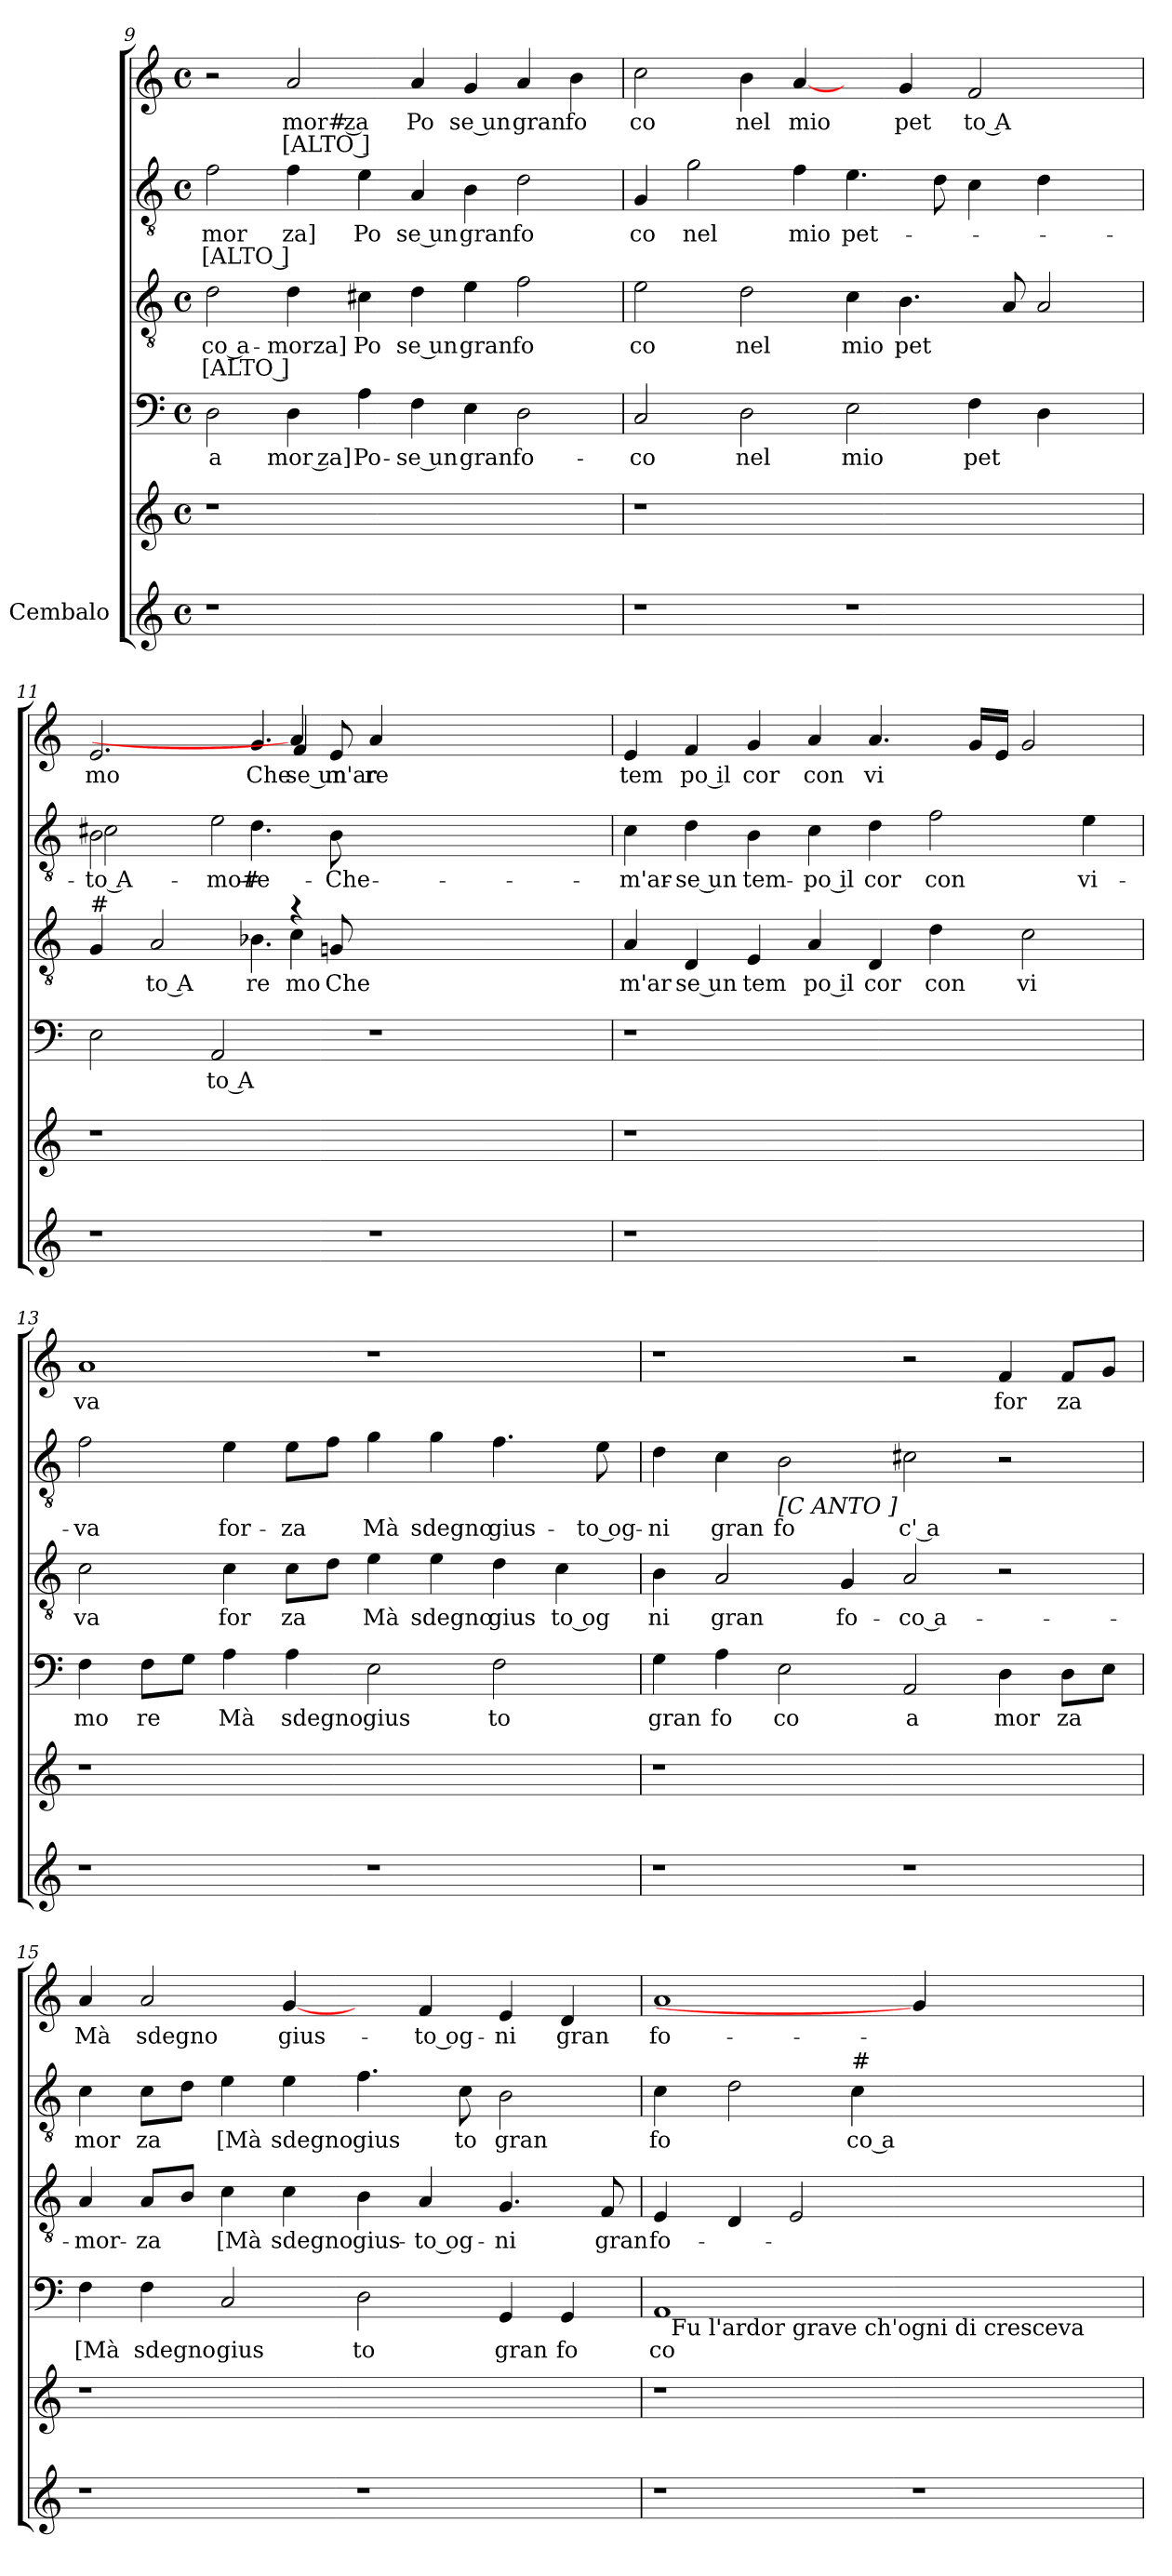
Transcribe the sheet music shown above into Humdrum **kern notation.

**kern	**kern	**kern	**text	**kern	**text	**text	**kern	**text	**text	**kern	**text	**text
*part5	*part5	*part4	*part4	*part3	*part3	*part3	*part2	*part2	*part2	*part1	*part1	*part1
*staff6	*staff5	*staff4	*staff4	*staff3	*staff3	*staff3	*staff2	*staff2	*staff2	*staff1	*staff1	*staff1
*I"Cembalo	*	*	*	*	*	*	*	*	*	*	*	*
!!LO:PB:g=z
*clefG2	*clefG2	*clefF4	*	*clefGv2	*	*	*clefGv2	*	*	*clefG2	*	*
*k[]	*k[]	*k[]	*	*k[]	*	*	*k[]	*	*	*k[]	*	*
*C:	*C:	*C:	*	*C:	*	*	*C:	*	*	*C:	*	*
*M4/4	*M4/4	*M4/4	*	*M4/4	*	*	*M4/4	*	*	*M4/4	*	*
*met(c)	*met(c)	*met(c)	*	*met(c)	*	*	*met(c)	*	*	*met(c)	*	*
=9	=9	=9	=9	=9	=9	=9	=9	=9	=9	=9	=9	=9
!	!	!	!LO:LY:b	!	!LO:LY:b	!LO:LY:b	!	!LO:LY:b	!LO:LY:b	!	!	!
1r	1r	2D\	a	2d\	-co a-	[ALTO ]	2f\	mor	[ALTO ]	2r	.	.
!	!	!	!LO:LY:b:rj	!	!LO:LY:b:rj	!	!	!LO:LY:b:rj	!	!	!LO:LY:b	!LO:LY:b
.	.	4D\	mor za]	4d\	-morza]	.	4f\	za]	.	2a/	-mor# za	[ALTO ]
!	!	!	!LO:LY:b	!	!LO:LY:b	!	!	!LO:LY:b	!	!	!	!
.	.	4A\	Po-	4c#X\	Po	.	4e\	Po	.	.	.	.
!	!	!	!LO:LY:b	!	!LO:LY:b	!	!	!LO:LY:b	!	!	!LO:LY:b:rj	!
1ryy	1ryy	4F\	-se un	4d\	se un	.	4A/	se un	.	4a/	Po	.
!	!	!	!LO:LY:b	!	!LO:LY:b	!	!	!LO:LY:b	!	!	!LO:LY:b	!
.	.	4E\	gran	4e\	gran	.	4B\	gran	.	4g/	se un	.
!	!	!	!LO:LY:b	!	!LO:LY:b	!	!	!LO:LY:b	!	!	!LO:LY:b	!
.	.	2D\	fo-	2f\	fo	.	2d\	fo	.	4a/	gran	.
!	!	!	!	!	!	!	!	!	!	!	!LO:LY:b	!
.	.	.	.	.	.	.	.	.	.	4b\	fo	.
!!LO:LB:g=z
=10	=10	=10	=10	=10	=10	=10	=10	=10	=10	=10	=10	=10
!	!	!	!LO:LY:b	!	!LO:LY:b	!	!	!LO:LY:b	!	!	!LO:LY:b	!
1r	1r	2C/	-co	2e\	co	.	4G/	co	.	2cc\	co	.
!	!	!	!	!	!	!	!	!LO:LY:b	!	!	!	!
.	.	.	.	.	.	.	2g\	nel	.	.	.	.
!	!	!	!LO:LY:b	!	!LO:LY:b	!	!	!	!	!	!LO:LY:b	!
.	.	2D\	nel	2d\	nel	.	.	.	.	4b\	nel	.
!	!	!	!	!	!	!	!	!LO:LY:b:rj	!	!	!LO:LY:b	!
.	.	.	.	.	.	.	4f\	mio	.	[4a/	mio	.
!	!	!	!LO:LY:b:rj	!	!LO:LY:b:rj	!	!	!LO:LY:b	!	!	!	!
1r	1ryy	2E\	mio	4c\	mio	.	4.e\	pet-	.	4ryy	.	.
!	!	!	!	!	!LO:LY:b	!	!	!	!	!	!LO:LY:b:rj	!
.	.	.	.	4.B\	pet	.	.	.	.	4g/	pet	.
.	.	.	.	.	.	.	8d\	.	.	.	.	.
!	!	!	!LO:LY:b	!	!	!	!	!	!	!	!LO:LY:b	!
.	.	4F\	pet	.	.	.	4c\	.	.	2f/	to A	.
.	.	.	.	8A/	.	.	.	.	.	.	.	.
.	.	4D\	.	2A/	.	.	4d\	.	.	.	.	.
4ryy	4ryy	4ryy	.	.	.	.	4ryy	.	.	4ryy	.	.
=11	=11	=11	=11	=11	=11	=11	=11	=11	=11	=11	=11	=11
*	*	*	*	*^	*	*	*^	*	*	*	*	*
*	*	*	*	*	*^	*	*	*	*	*	*	*	*	*
*	*	*	*	*	*	*^	*	*	*	*	*	*	*	*	*
!	!	!	!	!LO:TX:a:t=#	!	!	!	!	!	!	!	!	!	!	!	!
!	!	!	!	!	!	!	!	!	!	!	!	!LO:LY:b	!	!	!LO:LY:b	!
*	*	*	*	*	*	*	*	*	*	*^	*	*	*	*^	*	*
*	*	*	*	*	*	*	*	*	*	*	*	*^	*	*	*	*^	*	*
*	*	*	*	*	*	*	*	*	*	*	*	*	*	*	*	*	*	*^	*	*
1r	1r	2E\	.	4G/	2.ryy	2ryy	2..ryy	.	.	2B\	2c#X\	2ryy	2..ryy	-to A-	.	2.e/	2ryy	2..ryy	2.ryy	mo	.
!	!	!	!	!	!	!	!	!LO:LY:b	!	!	!	!	!	!	!	!	!	!	!	!	!
.	.	.	.	2A/	.	.	.	to A	.	.	.	.	.	.	.	.	.	.	.	.	.
!	!	!	!LO:LY:b	!	!	!	!	!	!	!	!	!	!	!LO:LY:b	!	!	!	!	!	!	!
.	.	2AA/	to A	.	.	8ryy	.	.	.	1ryy	2e\	8ryy	.	-mo#-	.	.	8ryy	.	.	.	.
!	!	!	!	!	!	!	!	!LO:LY:b	!	!	!	!	!	!LO:LY:b	!	!	!	!	!	!LO:LY:b	!
.	.	.	.	.	.	4.B-X\	.	re	.	.	.	4.d\	.	-re	.	.	4.g/	.	.	Che	.
!	!	!	!	!	!	!	!	!LO:LY:b	!	!	!	!	!	!	!	!	!	!	!	!LO:LY:b	!
.	.	.	.	4ra	4c\	.	.	mo	.	.	.	.	.	.	.	4a/]	.	.	4f/	se un	.
!	!	!	!	!	!	!	!	!LO:LY:b:rj	!	!	!	!	!	!LO:LY:b:rj	!	!	!	!	!	!LO:LY:b:rj	!
.	.	.	.	.	.	.	8Gn/	Che	.	.	.	.	8B\	Che	.	.	.	8e/	.	m'ar	.
!	!	!	!	!	!	!	!	!	!	!	!	!	!	!	!	!	!	!	!	!LO:LY:b	!
1r	1ryy	1r	.	1ryy	1ryy	1ryy	1ryy	.	.	.	1ryy	1ryy	1ryy	.	.	4a/	2.ryy	2.ryy	2.ryy	re	.
.	.	.	.	.	.	.	.	.	.	.	.	.	.	.	.	2.ryy	.	.	.	.	.
.	.	.	.	.	.	.	.	.	.	2ryy	.	.	.	.	.	.	.	.	.	.	.
.	.	.	.	.	.	.	.	.	.	.	.	.	.	.	.	.	4ryy	4ryy	4ryy	.	.
*	*	*	*	*v	*v	*v	*v	*	*	*	*	*	*	*	*	*	*	*	*	*	*
*	*	*	*	*	*	*	*v	*v	*v	*v	*	*	*	*	*	*	*	*
!!LO:LB:g=z
=12	=12	=12	=12	=12	=12	=12	=12	=12	=12	=12	=12	=12	=12	=12	=12
!	!	!	!	!	!LO:LY:b	!	!	!LO:LY:b	!	!	!	!	!	!LO:LY:b	!
*	*	*	*	*	*	*	*	*	*	*v	*v	*v	*v	*	*
1r	1r	1r	.	4A/	m'ar	.	4c\	m'ar-	.	4e/	tem	.
!	!	!	!	!	!LO:LY:b:rj	!	!	!LO:LY:b:rj	!	!	!LO:LY:b	!
.	.	.	.	4D/	se un	.	4d\	-se un	.	4f/	po il	.
!	!	!	!	!	!LO:LY:b	!	!	!LO:LY:b	!	!	!LO:LY:b	!
.	.	.	.	4E/	tem	.	4B\	tem-	.	4g/	cor	.
!	!	!	!	!	!LO:LY:b	!	!	!LO:LY:b	!	!	!LO:LY:b	!
.	.	.	.	4A/	po il	.	4c\	-po il	.	4a/	con	.
!	!	!	!	!	!LO:LY:b	!	!	!LO:LY:b	!	!	!LO:LY:b	!
1ryy	1ryy	1ryy	.	4D/	cor	.	4d\	cor	.	4.a/	vi	.
!	!	!	!	!	!LO:LY:b	!	!	!LO:LY:b	!	!	!	!
.	.	.	.	4d\	con	.	2f\	con	.	.	.	.
.	.	.	.	.	.	.	.	.	.	16g/LL	.	.
.	.	.	.	.	.	.	.	.	.	16e/JJ	.	.
!	!	!	!	!	!LO:LY:b	!	!	!	!	!	!	!
.	.	.	.	2c\	vi	.	.	.	.	2g/	.	.
!	!	!	!	!	!	!	!	!LO:LY:b	!	!	!	!
.	.	.	.	.	.	.	4e\	vi-	.	.	.	.
=13	=13	=13	=13	=13	=13	=13	=13	=13	=13	=13	=13	=13
!	!	!	!LO:LY:b	!	!LO:LY:b	!	!	!LO:LY:b	!	!	!LO:LY:b	!
1r	1r	4F\	mo	2c\	va	.	2f\	-va	.	1a	va	.
!	!	!	!LO:LY:b	!	!	!	!	!	!	!	!	!
.	.	8F\L	re	.	.	.	.	.	.	.	.	.
.	.	8G\J	.	.	.	.	.	.	.	.	.	.
!	!	!	!LO:LY:b	!	!LO:LY:b	!	!	!LO:LY:b	!	!	!	!
.	.	4A\	Mà	4c\	for	.	4e\	for-	.	.	.	.
!	!	!	!LO:LY:b	!	!LO:LY:b	!	!	!LO:LY:b	!	!	!	!
.	.	4A\	sdegno	8c\L	za	.	8e\L	-za	.	.	.	.
.	.	.	.	8d\J	.	.	8f\J	.	.	.	.	.
!	!	!	!LO:LY:b	!	!LO:LY:b	!	!	!LO:LY:b	!	!	!	!
1r	1ryy	2E\	gius	4e\	Mà	.	4g\	Mà	.	1r	.	.
!	!	!	!	!	!LO:LY:b:rj	!	!	!LO:LY:b:rj	!	!	!	!
.	.	.	.	4e\	sdegno	.	4g\	sdegno	.	.	.	.
!	!	!	!LO:LY:b	!	!LO:LY:b	!	!	!LO:LY:b	!	!	!	!
.	.	2F\	to	4d\	gius	.	4.f\	gius-	.	.	.	.
!	!	!	!	!	!LO:LY:b	!	!	!	!	!	!	!
.	.	.	.	4c\	to og	.	.	.	.	.	.	.
!	!	!	!	!	!	!	!	!LO:LY:b	!	!	!	!
.	.	.	.	.	.	.	8e\	-to og-	.	.	.	.
!!LO:PB:g=z
=14	=14	=14	=14	=14	=14	=14	=14	=14	=14	=14	=14	=14
!	!	!	!LO:LY:b	!	!LO:LY:b	!	!	!LO:LY:b	!	!	!	!
1r	1r	4G\	gran	4B\	ni	.	4d\	-ni	.	1r	.	.
!	!	!	!LO:LY:b	!	!LO:LY:b:rj	!	!	!LO:LY:b:rj	!	!	!	!
.	.	4A\	fo	2A/	gran	.	4c\	gran	.	.	.	.
!	!	!	!	!	!	!	!LO:TX:b:t=[C ANTO ]	!	!	!	!	!
!	!	!	!LO:LY:b	!	!	!	!	!LO:LY:b	!	!	!	!
.	.	2E\	co	.	.	.	2B\	fo	.	.	.	.
!	!	!	!	!	!LO:LY:b	!	!	!	!	!	!	!
.	.	.	.	4G/	fo-	.	.	.	.	.	.	.
!	!	!	!LO:LY:b	!	!LO:LY:b	!	!	!LO:LY:b	!	!	!	!
1r	1ryy	2AA/	a	2A/	-co a-	.	2c#X\	c' a	.	2r	.	.
!	!	!	!LO:LY:b	!	!	!	!	!	!	!	!LO:LY:b	!
.	.	4D\	mor	2r	.	.	2r	.	.	4f/	for	.
!	!	!	!LO:LY:b	!	!	!	!	!	!	!	!LO:LY:b	!
.	.	8D\L	za	.	.	.	.	.	.	8f/L	za	.
.	.	8E\J	.	.	.	.	.	.	.	8g/J	.	.
=15	=15	=15	=15	=15	=15	=15	=15	=15	=15	=15	=15	=15
!	!	!	!LO:LY:b	!	!LO:LY:b	!	!	!LO:LY:b	!	!	!LO:LY:b	!
1r	1r	4F\	[Mà	4A/	-mor-	.	4c\	mor	.	4a/	Mà	.
!	!	!	!LO:LY:b	!	!LO:LY:b	!	!	!LO:LY:b	!	!	!LO:LY:b:rj	!
.	.	4F\	sdegno	8A/L	-za	.	8c\L	za	.	2a/	sdegno	.
.	.	.	.	8B/J	.	.	8d\J	.	.	.	.	.
!	!	!	!LO:LY:b	!	!LO:LY:b	!	!	!LO:LY:b	!	!	!	!
.	.	2C/	gius	4c\	[Mà	.	4e\	[Mà	.	.	.	.
!	!	!	!	!	!LO:LY:b:rj	!	!	!LO:LY:b	!	!	!LO:LY:b	!
.	.	.	.	4c\	sdegno	.	4e\	sdegno	.	[4g/	gius-	.
!	!	!	!LO:LY:b	!	!LO:LY:b	!	!	!LO:LY:b	!	!	!	!
1r	1ryy	2D\	to	4B\	gius-	.	4.f\	gius	.	4ryy	.	.
!	!	!	!	!	!LO:LY:b	!	!	!	!	!	!LO:LY:b	!
.	.	.	.	4A/	-to og-	.	.	.	.	4f/	-to og-	.
!	!	!	!	!	!	!	!	!LO:LY:b	!	!	!	!
.	.	.	.	.	.	.	8c\	to	.	.	.	.
!	!	!	!LO:LY:b	!	!LO:LY:b	!	!	!LO:LY:b:rj	!	!	!LO:LY:b	!
.	.	4GG/	gran	4.G/	-ni	.	2B\	gran	.	4e/	-ni	.
!	!	!	!LO:LY:b	!	!	!	!	!	!	!	!LO:LY:b:rj	!
.	.	4GG/	fo	.	.	.	.	.	.	4d/	gran	.
!	!	!	!	!	!LO:LY:b:rj	!	!	!	!	!	!	!
.	.	.	.	8F/	gran	.	.	.	.	.	.	.
!!LO:LB:g=z
=16	=16	=16	=16	=16	=16	=16	=16	=16	=16	=16	=16	=16
!	!	!	!LO:LY:b	!	!LO:LY:b	!	!	!LO:LY:b	!	!	!LO:LY:b:rj	!
*	*	*^	*	*	*	*	*	*	*	*	*	*
1r	1r	1AA	32ryy	co	4E/	fo-	.	4c\	fo	.	1a	fo-	.
!	!	!	!LO:TX:b:t=Fu l'ardor grave ch'ogni di cresceva	!	!	!	!	!	!	!	!	!	!
.	.	.	1ryy	.	.	.	.	.	.	.	.	.	.
.	.	.	.	.	4D/	.	.	2d\	.	.	.	.	.
.	.	.	.	.	2E/	.	.	.	.	.	.	.	.
!	!	!	!	!	!	!	!	!LO:TX:a:t=#	!	!	!	!	!
!	!	!	!	!	!	!	!	!	!LO:LY:b	!	!	!	!
.	.	.	.	.	.	.	.	4c\	co a	.	.	.	.
1r	1ryy	1ryy	.	.	1ryy	.	.	1ryy	.	.	4g/]	.	.
.	.	.	2ryy	.	.	.	.	.	.	.	.	.	.
.	.	.	.	.	.	.	.	.	.	.	2.ryy	.	.
.	.	.	4...ryy	.	.	.	.	.	.	.	.	.	.
*	*	*v	*v	*	*	*	*	*	*	*	*	*	*
=	=	=	=	=	=	=	=	=	=	=	=	=
*-	*-	*-	*-	*-	*-	*-	*-	*-	*-	*-	*-	*-
